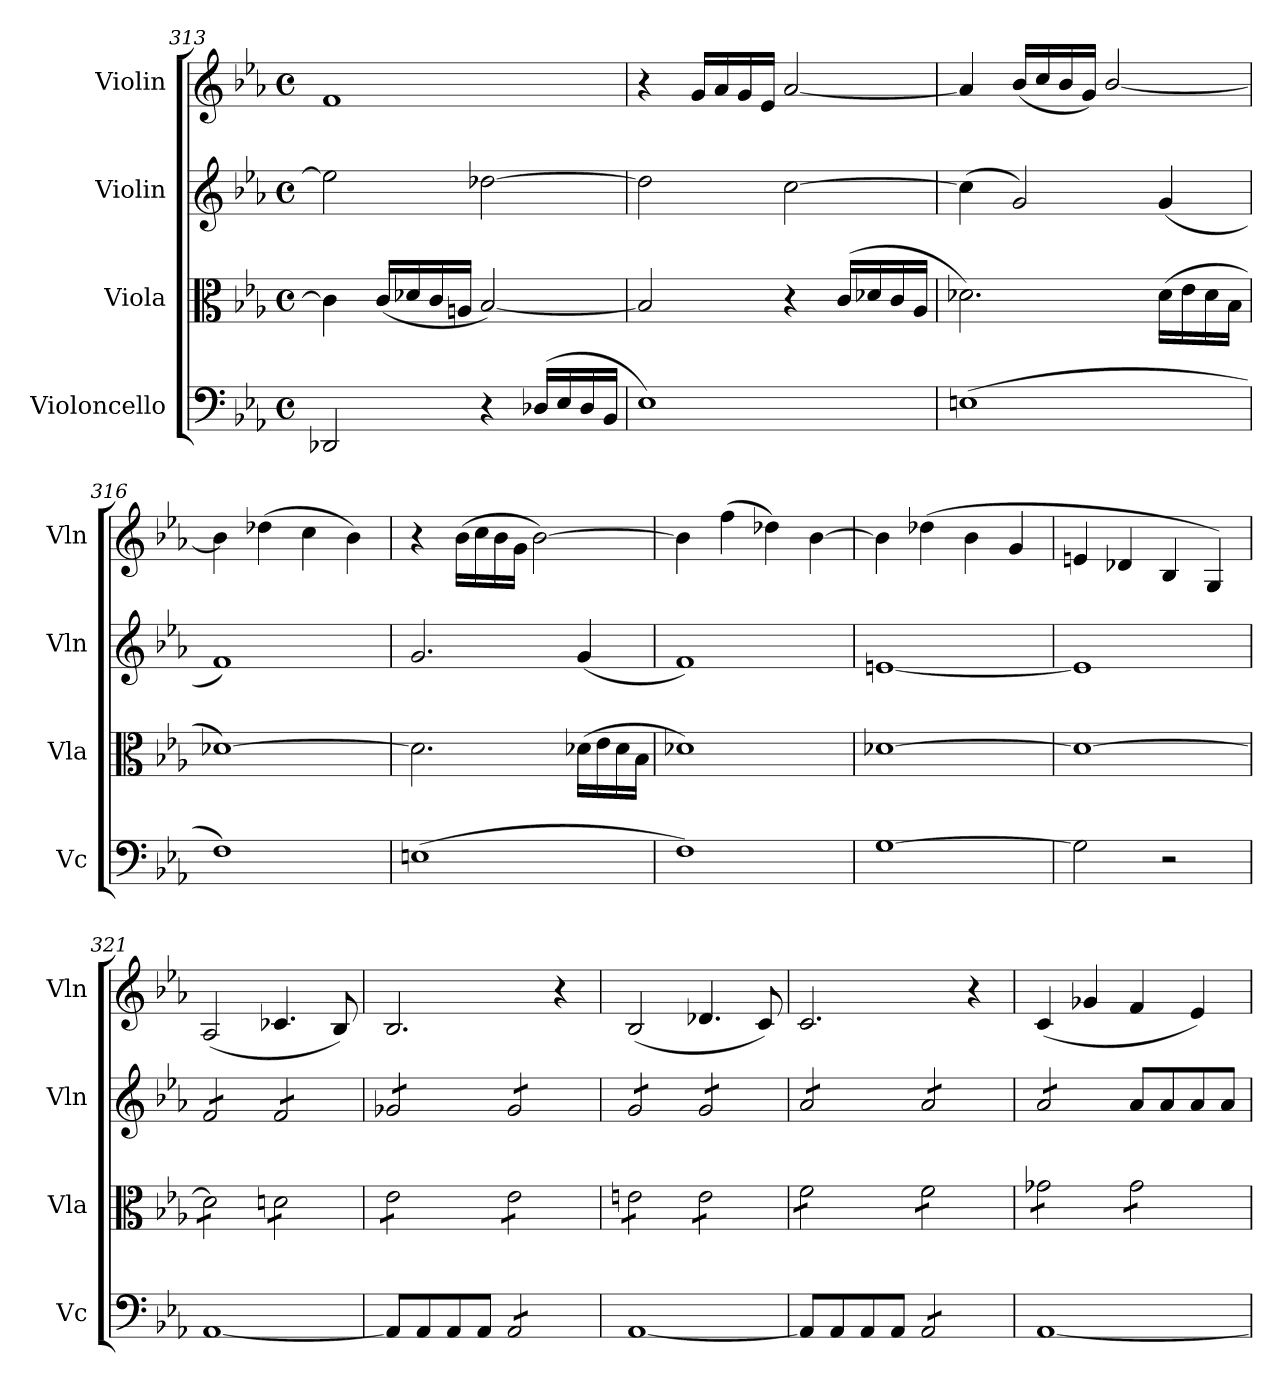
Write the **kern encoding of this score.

**kern	**kern	**kern	**kern
*part4	*part3	*part2	*part1
*staff4	*staff3	*staff2	*staff1
*I"Violoncello	*I"Viola	*I"Violin	*I"Violin
*I'Vc	*I'Vla	*I'Vln	*I'Vln
*clefF4	*clefC3	*clefG2	*clefG2
*k[b-e-a-]	*k[b-e-a-]	*k[b-e-a-]	*k[b-e-a-]
*M4/4	*M4/4	*M4/4	*M4/4
*met(c)	*met(c)	*met(c)	*met(c)
=313	=313	=313	=313
2DD-X/	4c\]	2ee-\]	1f
.	(16c/LL	.	.
.	16d-X/	.	.
.	16c/	.	.
.	16An/JJ	.	.
4r	[2B-/)	[2dd-X\	.
(>16D-X/LL	.	.	.
16E-/	.	.	.
16D-/	.	.	.
16BB-/JJ	.	.	.
=314	=314	=314	=314
1E-)	2B-/]	2dd-\]	4r
.	.	.	16g/LL
.	.	.	16a-/
.	.	.	16g/
.	.	.	16e-/JJ
.	4r	[2cc\	[2a-/
.	(>16c/LL	.	.
.	16d-X/	.	.
.	16c/	.	.
.	16A-/JJ	.	.
=315	=315	=315	=315
(>1En	2.d-X\)	(4cc\]	4a-/]
.	.	2g/)	(16b-/LL
.	.	.	16cc/
.	.	.	16b-/
.	.	.	16g/JJ)
.	.	.	[2b-/
.	(16d-\LL	(4g/	.
.	16e-\	.	.
.	16d-\	.	.
.	16B-\JJ	.	.
!!LO:LB:g=z
=316	=316	=316	=316
1F)	[1d-X)	1f)	4b-\]
.	.	.	(4dd-X\
.	.	.	4cc\
.	.	.	4b-\)
=317	=317	=317	=317
(>1En	2.d-\]	2.g/	4r
.	.	.	(16b-\LL
.	.	.	16cc\
.	.	.	16b-\
.	.	.	16g\JJ
.	.	.	[2b-\)
.	(16d-X\LL	(4g/	.
.	16e-\	.	.
.	16d-\	.	.
.	16B-\JJ	.	.
=318	=318	=318	=318
1F)	1d-X)	1f)	4b-\]
.	.	.	(4ff\
.	.	.	4dd-X\)
.	.	.	[4b-\
=319	=319	=319	=319
[1G	[1d-X	[1en	4b-\]
.	.	.	(4dd-X\
.	.	.	4b-\
.	.	.	4g/
=320	=320	=320	=320
2G\]	1d-_	1e]	4en/
.	.	.	4d-X/
2r	.	.	4B-/
.	.	.	4G/)
=321	=321	=321	=321
*	*tremolo	*	*
*	*	*tremolo	*
[1AA-	8d-\]L	8f/L	(2A-/
.	8d-\	8f/	.
.	8d-\	8f/	.
.	8d-\J	8f/J	.
.	8dn\L	8f/L	4.c-X/
.	8dn\	8f/	.
.	8dn\	8f/	.
.	8dn\J	8f/J	8B-/)
=322	=322	=322	=322
8AA-/L]	8e-\L	8g-X/L	2.B-/
8AA-/	8e-\	8g-X/	.
8AA-/	8e-\	8g-X/	.
8AA-/J	8e-\J	8g-X/J	.
*tremolo	*	*	*
8AA-/L	8e-\L	8g-/L	.
8AA-/	8e-\	8g-/	.
8AA-/	8e-\	8g-/	4r
8AA-/J	8e-\J	8g-/J	.
*Xtremolo	*	*	*
=323	=323	=323	=323
[1AA-	8en\L	8g/L	(2B-/
.	8en\	8g/	.
.	8en\	8g/	.
.	8en\J	8g/J	.
.	8e\L	8g/L	4.d-X/
.	8e\	8g/	.
.	8e\	8g/	.
.	8e\J	8g/J	8c/)
=324	=324	=324	=324
8AA-/L]	8f\L	8a-/L	2.c/
8AA-/	8f\	8a-/	.
8AA-/	8f\	8a-/	.
8AA-/J	8f\J	8a-/J	.
*tremolo	*	*	*
8AA-/L	8f\L	8a-/L	.
8AA-/	8f\	8a-/	.
8AA-/	8f\	8a-/	4r
8AA-/J	8f\J	8a-/J	.
*Xtremolo	*	*	*
=325	=325	=325	=325
[1AA-	8g-X\L	8a-/L	(4c/
.	8g-X\	8a-/	.
.	8g-X\	8a-/	4g-X/
.	8g-X\J	8a-/J	.
*	*	*Xtremolo	*
.	8g-\L	8a-/L	4f/
.	8g-\	8a-/	.
.	8g-\	8a-/	4e-/)
.	8g-\J	8a-/J	.
*	*Xtremolo	*	*
=	=	=	=
*-	*-	*-	*-
